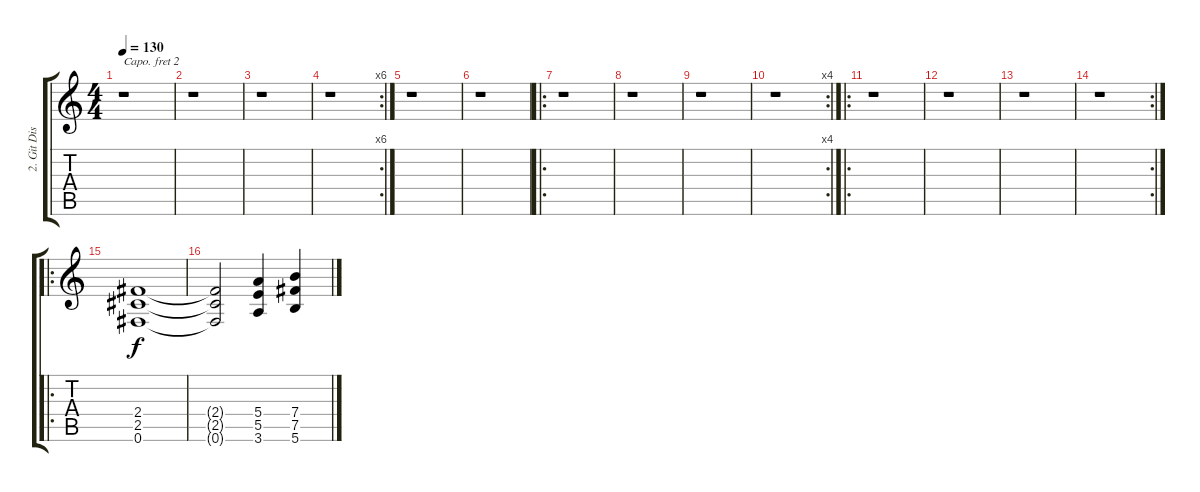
\track ("2. Git Dist" "2. Git Dis") {instrument distortionguitar}
\staff {score tabs}
\capo 2
\tuning (E4 B3 G3 D3 A2 E2) {hide}
\ts (4 4)
\tempo 130
\clef g2
\ks c
r.1{dy f} |
r.1 |
r.1 |
\rc 6
r.1 |
r.1 |
r.1 |
\ro
r.1 |
r.1 |
r.1 |
\rc 4
r.1 |
\ro
r.1 |
r.1 |
r.1 |
\rc 2
r.1 |
\ro
(2.4 2.5 0.6).1 |
(2.4{t} 2.5{t} 0.6{t}).2 (5.4 5.5 3.6).4 (7.4 7.5 5.6).4
